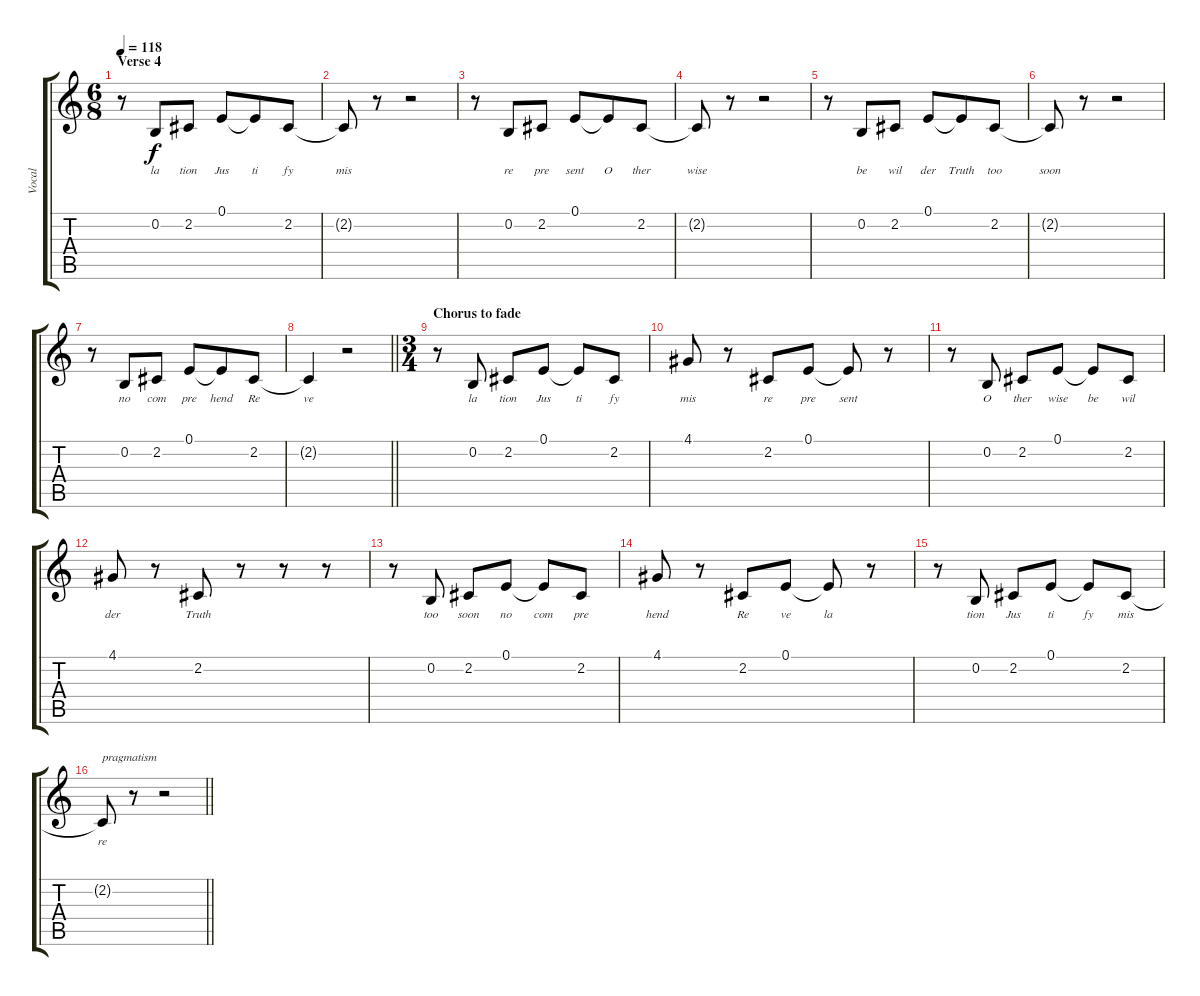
\track ("Vocal" "Vocal") {instrument acousticgrandpiano}
\staff {score tabs}
\tuning (E4 B3 G3 D3 A2 E2) {hide}
\ts (6 8)
\section ("" "Verse 4")
\tempo 118
\clef g2
\ks c
r.8{dy f} 0.2.8{lyrics (0 "la") lyrics (1 "") lyrics (2 "") lyrics (3 "") lyrics (4 "")} 2.2.8{lyrics (0 "tion") lyrics (1 "") lyrics (2 "") lyrics (3 "") lyrics (4 "")} 0.1.8{lyrics (0 "Jus") lyrics (1 "") lyrics (2 "") lyrics (3 "") lyrics (4 "")} 0.1{t}.8{lyrics (0 "ti") lyrics (1 "") lyrics (2 "") lyrics (3 "") lyrics (4 "")} 2.2.8{lyrics (0 "fy") lyrics (1 "") lyrics (2 "") lyrics (3 "") lyrics (4 "")} |
2.2{t}.8{lyrics (0 "mis") lyrics (1 "") lyrics (2 "") lyrics (3 "") lyrics (4 "")} r.8 r.2 |
r.8 0.2.8{lyrics (0 "re") lyrics (1 "") lyrics (2 "") lyrics (3 "") lyrics (4 "")} 2.2.8{lyrics (0 "pre") lyrics (1 "") lyrics (2 "") lyrics (3 "") lyrics (4 "")} 0.1.8{lyrics (0 "sent") lyrics (1 "") lyrics (2 "") lyrics (3 "") lyrics (4 "")} 0.1{t}.8{lyrics (0 "O") lyrics (1 "") lyrics (2 "") lyrics (3 "") lyrics (4 "")} 2.2.8{lyrics (0 "ther") lyrics (1 "") lyrics (2 "") lyrics (3 "") lyrics (4 "")} |
2.2{t}.8{lyrics (0 "wise") lyrics (1 "") lyrics (2 "") lyrics (3 "") lyrics (4 "")} r.8 r.2 |
r.8 0.2.8{lyrics (0 "be") lyrics (1 "") lyrics (2 "") lyrics (3 "") lyrics (4 "")} 2.2.8{lyrics (0 "wil") lyrics (1 "") lyrics (2 "") lyrics (3 "") lyrics (4 "")} 0.1.8{lyrics (0 "der") lyrics (1 "") lyrics (2 "") lyrics (3 "") lyrics (4 "")} 0.1{t}.8{lyrics (0 "Truth") lyrics (1 "") lyrics (2 "") lyrics (3 "") lyrics (4 "")} 2.2.8{lyrics (0 "too") lyrics (1 "") lyrics (2 "") lyrics (3 "") lyrics (4 "")} |
2.2{t}.8{lyrics (0 "soon") lyrics (1 "") lyrics (2 "") lyrics (3 "") lyrics (4 "")} r.8 r.2 |
r.8 0.2.8{lyrics (0 "no") lyrics (1 "") lyrics (2 "") lyrics (3 "") lyrics (4 "")} 2.2.8{lyrics (0 "com") lyrics (1 "") lyrics (2 "") lyrics (3 "") lyrics (4 "")} 0.1.8{lyrics (0 "pre") lyrics (1 "") lyrics (2 "") lyrics (3 "") lyrics (4 "")} 0.1{t}.8{lyrics (0 "hend") lyrics (1 "") lyrics (2 "") lyrics (3 "") lyrics (4 "")} 2.2.8{lyrics (0 "Re") lyrics (1 "") lyrics (2 "") lyrics (3 "") lyrics (4 "")} |
\barLineRight lightlight
2.2{t}.4{lyrics (0 "ve") lyrics (1 "") lyrics (2 "") lyrics (3 "") lyrics (4 "")} r.2 |
\ts (3 4)
\section ("" "Chorus to fade")
r.8 0.2.8{lyrics (0 "la") lyrics (1 "") lyrics (2 "") lyrics (3 "") lyrics (4 "")} 2.2.8{lyrics (0 "tion") lyrics (1 "") lyrics (2 "") lyrics (3 "") lyrics (4 "")} 0.1.8{lyrics (0 "Jus") lyrics (1 "") lyrics (2 "") lyrics (3 "") lyrics (4 "")} 0.1{t}.8{lyrics (0 "ti") lyrics (1 "") lyrics (2 "") lyrics (3 "") lyrics (4 "")} 2.2.8{lyrics (0 "fy") lyrics (1 "") lyrics (2 "") lyrics (3 "") lyrics (4 "")} |
4.1.8{lyrics (0 "mis") lyrics (1 "") lyrics (2 "") lyrics (3 "") lyrics (4 "")} r.8 2.2.8{lyrics (0 "re") lyrics (1 "") lyrics (2 "") lyrics (3 "") lyrics (4 "")} 0.1.8{lyrics (0 "pre") lyrics (1 "") lyrics (2 "") lyrics (3 "") lyrics (4 "")} 0.1{t}.8{lyrics (0 "sent") lyrics (1 "") lyrics (2 "") lyrics (3 "") lyrics (4 "")} r.8 |
r.8 0.2.8{lyrics (0 "O") lyrics (1 "") lyrics (2 "") lyrics (3 "") lyrics (4 "")} 2.2.8{lyrics (0 "ther") lyrics (1 "") lyrics (2 "") lyrics (3 "") lyrics (4 "")} 0.1.8{lyrics (0 "wise") lyrics (1 "") lyrics (2 "") lyrics (3 "") lyrics (4 "")} 0.1{t}.8{lyrics (0 "be") lyrics (1 "") lyrics (2 "") lyrics (3 "") lyrics (4 "")} 2.2.8{lyrics (0 "wil") lyrics (1 "") lyrics (2 "") lyrics (3 "") lyrics (4 "")} |
4.1.8{lyrics (0 "der") lyrics (1 "") lyrics (2 "") lyrics (3 "") lyrics (4 "")} r.8 2.2.8{lyrics (0 "Truth") lyrics (1 "") lyrics (2 "") lyrics (3 "") lyrics (4 "")} r.8 r.8 r.8 |
r.8 0.2.8{lyrics (0 "too") lyrics (1 "") lyrics (2 "") lyrics (3 "") lyrics (4 "")} 2.2.8{lyrics (0 "soon") lyrics (1 "") lyrics (2 "") lyrics (3 "") lyrics (4 "")} 0.1.8{lyrics (0 "no") lyrics (1 "") lyrics (2 "") lyrics (3 "") lyrics (4 "")} 0.1{t}.8{lyrics (0 "com") lyrics (1 "") lyrics (2 "") lyrics (3 "") lyrics (4 "")} 2.2.8{lyrics (0 "pre") lyrics (1 "") lyrics (2 "") lyrics (3 "") lyrics (4 "")} |
4.1.8{lyrics (0 "hend") lyrics (1 "") lyrics (2 "") lyrics (3 "") lyrics (4 "")} r.8 2.2.8{lyrics (0 "Re") lyrics (1 "") lyrics (2 "") lyrics (3 "") lyrics (4 "")} 0.1.8{lyrics (0 "ve") lyrics (1 "") lyrics (2 "") lyrics (3 "") lyrics (4 "")} 0.1{t}.8{lyrics (0 "la") lyrics (1 "") lyrics (2 "") lyrics (3 "") lyrics (4 "")} r.8 |
r.8 0.2.8{lyrics (0 "tion") lyrics (1 "") lyrics (2 "") lyrics (3 "") lyrics (4 "")} 2.2.8{lyrics (0 "Jus") lyrics (1 "") lyrics (2 "") lyrics (3 "") lyrics (4 "")} 0.1.8{lyrics (0 "ti") lyrics (1 "") lyrics (2 "") lyrics (3 "") lyrics (4 "")} 0.1{t}.8{lyrics (0 "fy") lyrics (1 "") lyrics (2 "") lyrics (3 "") lyrics (4 "")} 2.2.8{lyrics (0 "mis") lyrics (1 "") lyrics (2 "") lyrics (3 "") lyrics (4 "")} |
\barLineRight lightlight
2.2{t}.8{txt "pragmatism" lyrics (0 "re") lyrics (1 "") lyrics (2 "") lyrics (3 "") lyrics (4 "")} r.8 r.2
